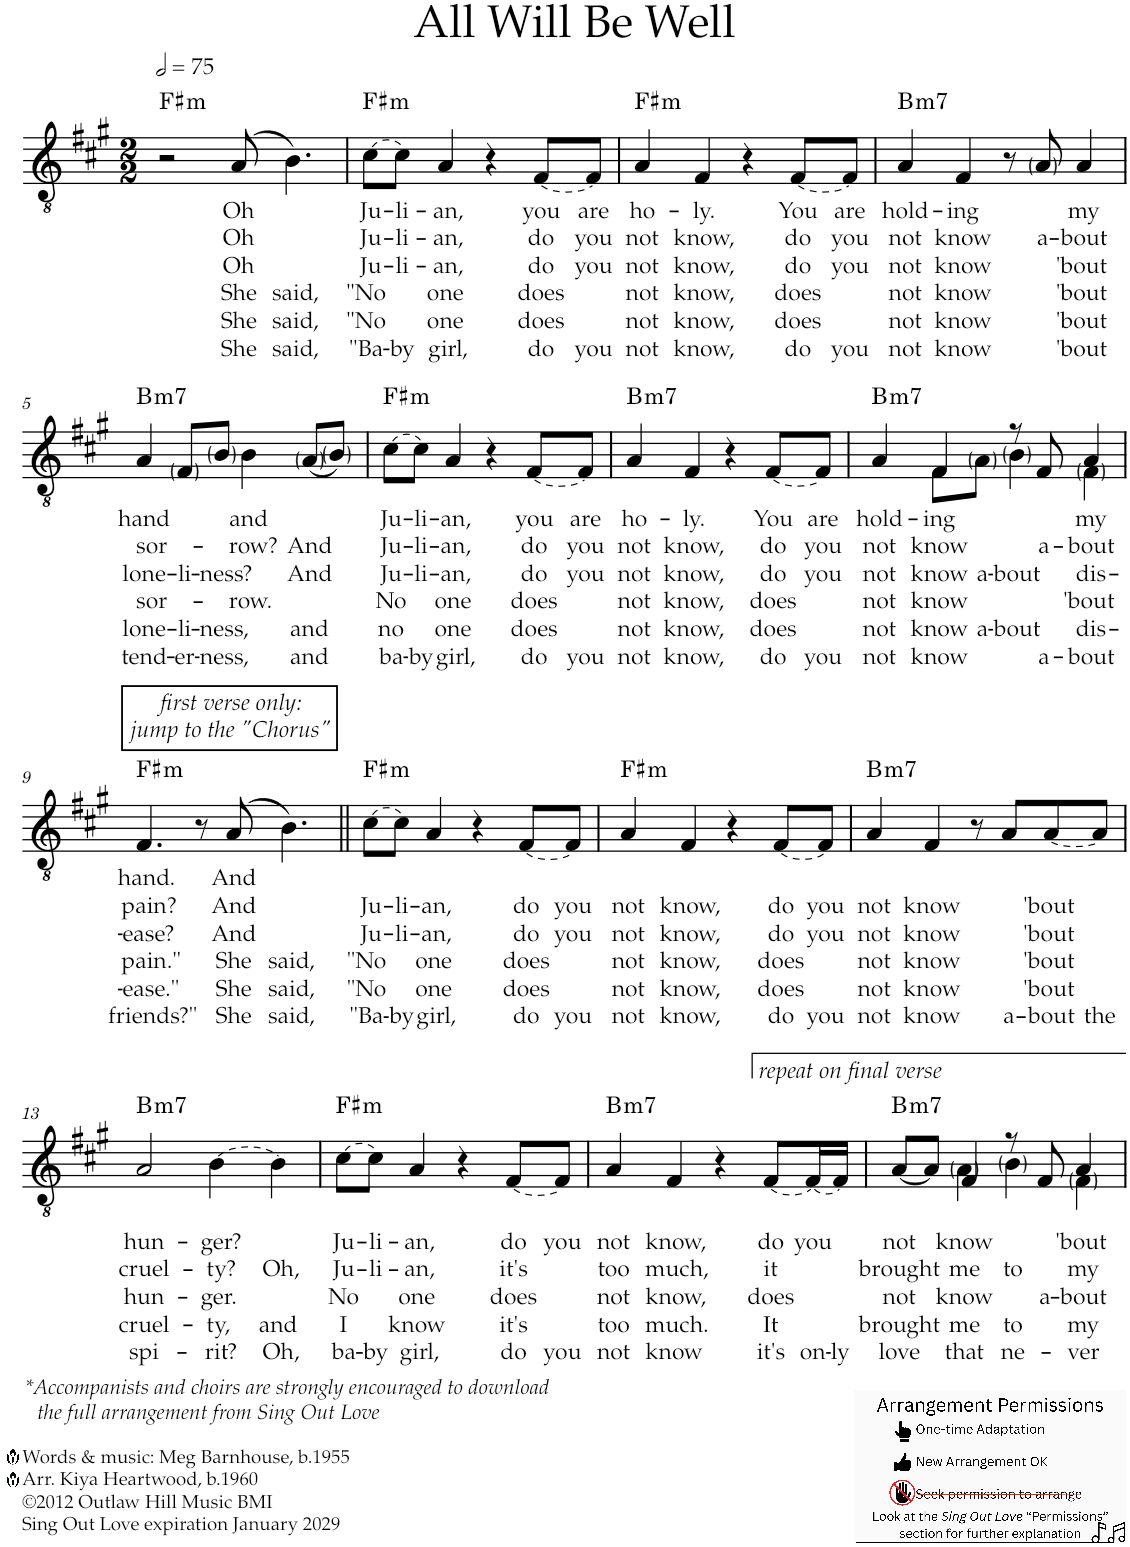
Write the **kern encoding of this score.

**kern	**text	**text	**text	**text	**text	**text	**harte
*part1	*part1	*part1	*part1	*part1	*part1	*part1	*part1
*staff1	*staff1	*staff1	*staff1	*staff1	*staff1	*staff1	*
*I"Violin	*	*	*	*	*	*	*
*I'Vln	*	*	*	*	*	*	*
*clefGv2	*	*	*	*	*	*	*
*k[f#c#g#]	*	*	*	*	*	*	*
*M2/2	*	*	*	*	*	*	*
*MM150	*	*	*	*	*	*	*
=1	=1	=1	=1	=1	=1	=1	=1
!	!	!	!	!	!	!	!LO:H:kt=m
2r	.	.	.	.	.	.	F#:min
!	!LO:LY:b	!LO:LY:b	!LO:LY:b	!LO:LY:b	!LO:LY:b	!LO:LY:b	!
(8A/	Oh	Oh	Oh	She	She	She	.
!	!	!	!	!LO:LY:b	!LO:LY:b	!LO:LY:b	!
4.B\)	.	.	.	said,	said,	said,	.
=2	=2	=2	=2	=2	=2	=2	=2
!LO:T:dash	!LO:LY:b	!LO:LY:b	!LO:LY:b	!LO:LY:b	!LO:LY:b	!LO:LY:b	!LO:H:kt=m
[8c#\L	Ju-	Ju-	Ju-	"No	"No	"Ba-	F#:min
!	!LO:LY:b	!LO:LY:b	!LO:LY:b	!	!	!LO:LY:b	!
8c#\J]	-li-	-li-	-li-	.	.	-by	.
!	!LO:LY:b	!LO:LY:b	!LO:LY:b	!LO:LY:b	!LO:LY:b	!LO:LY:b	!
4A/	-an,	-an,	-an,	one	one	girl,	.
4r	.	.	.	.	.	.	.
!LO:T:dash	!LO:LY:b	!LO:LY:b	!LO:LY:b	!LO:LY:b	!LO:LY:b	!LO:LY:b	!
[8F#/L	you	do	do	does	does	do	.
!	!LO:LY:b	!LO:LY:b	!LO:LY:b	!	!	!LO:LY:b	!
8F#/J]	are	you	you	.	.	you	.
=3	=3	=3	=3	=3	=3	=3	=3
!	!LO:LY:b	!LO:LY:b	!LO:LY:b	!LO:LY:b	!LO:LY:b	!LO:LY:b	!LO:H:kt=m
4A/	ho-	not	not	not	not	not	F#:min
!	!LO:LY:b	!LO:LY:b	!LO:LY:b	!LO:LY:b	!LO:LY:b	!LO:LY:b	!
4F#/	-ly.	know,	know,	know,	know,	know,	.
4r	.	.	.	.	.	.	.
!LO:T:dash	!LO:LY:b	!LO:LY:b	!LO:LY:b	!LO:LY:b	!LO:LY:b	!LO:LY:b	!
[8F#/L	You	do	do	does	does	do	.
!	!LO:LY:b	!LO:LY:b	!LO:LY:b	!	!	!LO:LY:b	!
8F#/J]	are	you	you	.	.	you	.
=4	=4	=4	=4	=4	=4	=4	=4
!	!LO:LY:b	!LO:LY:b	!LO:LY:b	!LO:LY:b	!LO:LY:b	!LO:LY:b	!LO:H:kt=m7
4A/	hold-	not	not	not	not	not	B:min7
!	!LO:LY:b	!LO:LY:b	!LO:LY:b	!LO:LY:b	!LO:LY:b	!LO:LY:b	!
4F#/	-ing	know	know	know	know	know	.
8r	.	.	.	.	.	.	.
!	!	!LO:LY:b	!	!	!	!	!
8A/	.	a-	.	.	.	.	.
!	!LO:LY:b	!LO:LY:b	!LO:LY:b	!LO:LY:b	!LO:LY:b	!LO:LY:b	!
4A/	my	-bout	-'bout	-'bout	-'bout	'bout	.
!!LO:LB:g=z
=5	=5	=5	=5	=5	=5	=5	=5
!	!LO:LY:b	!LO:LY:b	!LO:LY:b	!LO:LY:b	!LO:LY:b	!LO:LY:b	!LO:H:kt=m7
4A/	hand	sor-	lone-	sor-	lone-	tend-	B:min7
!	!	!	!LO:LY:b	!	!LO:LY:b	!LO:LY:b	!
8F#/L	.	.	-li-	.	-li-	-er-	.
!	!	!	!LO:LY:b	!	!LO:LY:b	!LO:LY:b	!
8B/J	.	.	-ness?	.	-ness,	-ness,	.
!	!LO:LY:b	!LO:LY:b	!	!LO:LY:b	!	!	!
4B\	and	-row?	.	-row.	.	.	.
!	!	!LO:LY:b	!LO:LY:b	!	!LO:LY:b	!LO:LY:b	!
(8A/L	.	And	And	.	and	and	.
8B/J)	.	.	.	.	.	.	.
=6	=6	=6	=6	=6	=6	=6	=6
!LO:T:dash	!LO:LY:b	!LO:LY:b	!LO:LY:b	!LO:LY:b	!LO:LY:b	!LO:LY:b	!LO:H:kt=m
[8c#\L	Ju-	Ju-	Ju-	No	no	ba-	F#:min
!	!LO:LY:b	!LO:LY:b	!LO:LY:b	!	!	!LO:LY:b	!
8c#\J]	-li-	-li-	-li-	.	.	-by	.
!	!LO:LY:b	!LO:LY:b	!LO:LY:b	!LO:LY:b	!LO:LY:b	!LO:LY:b	!
4A/	-an,	-an,	-an,	one	one	girl,	.
4r	.	.	.	.	.	.	.
!LO:T:dash	!LO:LY:b	!LO:LY:b	!LO:LY:b	!LO:LY:b	!LO:LY:b	!LO:LY:b	!
[8F#/L	you	do	do	does	does	do	.
!	!LO:LY:b	!LO:LY:b	!LO:LY:b	!	!	!LO:LY:b	!
8F#/J]	are	you	you	.	.	you	.
=7	=7	=7	=7	=7	=7	=7	=7
!	!LO:LY:b	!LO:LY:b	!LO:LY:b	!LO:LY:b	!LO:LY:b	!LO:LY:b	!LO:H:kt=m7
4A/	ho-	not	not	not	not	not	B:min7
!	!LO:LY:b	!LO:LY:b	!LO:LY:b	!LO:LY:b	!LO:LY:b	!LO:LY:b	!
4F#/	-ly.	know,	know,	know,	know,	know,	.
4r	.	.	.	.	.	.	.
!LO:T:dash	!LO:LY:b	!LO:LY:b	!LO:LY:b	!LO:LY:b	!LO:LY:b	!LO:LY:b	!
[8F#/L	You	do	do	does	does	do	.
!	!LO:LY:b	!LO:LY:b	!LO:LY:b	!	!	!LO:LY:b	!
8F#/J]	are	you	you	.	.	you	.
=8	=8	=8	=8	=8	=8	=8	=8
!	!LO:LY:b	!LO:LY:b	!LO:LY:b	!LO:LY:b	!LO:LY:b	!LO:LY:b	!LO:H:kt=m7
*^	*	*	*	*	*	*	*
4A/	4ryy	hold-	not	not	not	not	not	B:min7
!	!	!LO:LY:b	!	!	!LO:LY:b	!LO:LY:b	!LO:LY:b	!
!	!	!	!LO:LY:b	!LO:LY:b	!	!	!	!
4F#/	8F#\L	.	know	know	know	know	know	.
!	!	!	!	!LO:LY:b	!	!LO:LY:b	!	!
.	8A\J	.	.	a-	.	a-	.	.
!	!	!	!	!LO:LY:b	!	!LO:LY:b	!	!
8r	4B\	.	.	-bout	.	-bout	.	.
!	!	!	!LO:LY:b	!	!	!	!LO:LY:b	!
8F#/	.	.	a-	.	.	.	a-	.
!	!	!LO:LY:b	!LO:LY:b	!LO:LY:b	!	!LO:LY:b	!LO:LY:b	!
!	!	!	!	!	!LO:LY:b	!	!	!
4A/	4F#\	.	.	.	'bout	dis-	-bout	.
!!LO:LB:g=z	!!
!!LO:REH:place=s1:a:t=jump to the "Chorus"	!!
!!LO:REH:place=s1:a:i:cj:t=first verse only&colon;	!!
=9	=9	=9	=9	=9	=9	=9	=9	=9
!	!	!LO:LY:b	!LO:LY:b	!LO:LY:b	!LO:LY:b	!LO:LY:b	!LO:LY:b	!LO:H:kt=m
*v	*v	*	*	*	*	*	*	*
4.F#/	hand.	pain?	-ease?	pain."	-ease."	friends?"	F#:min
8r	.	.	.	.	.	.	.
!	!LO:LY:b	!LO:LY:b	!LO:LY:b	!LO:LY:b	!LO:LY:b	!LO:LY:b	!
(8A/	And	And	-And	She	She	She	.
!	!	!	!	!LO:LY:b	!LO:LY:b	!LO:LY:b	!
4.B\)	.	.	.	said,	said,	said,	.
=10||	=10||	=10||	=10||	=10||	=10||	=10||	=10||
!LO:T:dash	!	!LO:LY:b	!LO:LY:b	!LO:LY:b	!LO:LY:b	!LO:LY:b	!LO:H:kt=m
[8c#\L	.	Ju-	Ju-	"No	"No	"Ba-	F#:min
!	!	!LO:LY:b	!LO:LY:b	!	!	!LO:LY:b	!
8c#\J]	.	-li-	-li-	.	.	-by	.
!	!	!LO:LY:b	!LO:LY:b	!LO:LY:b	!LO:LY:b	!LO:LY:b	!
4A/	.	-an,	-an,	one	one	girl,	.
4r	.	.	.	.	.	.	.
!LO:T:dash	!	!LO:LY:b	!LO:LY:b	!LO:LY:b	!LO:LY:b	!LO:LY:b	!
[8F#/L	.	do	do	does	does	do	.
!	!	!LO:LY:b	!LO:LY:b	!	!	!LO:LY:b	!
8F#/J]	.	you	you	.	.	you	.
=11	=11	=11	=11	=11	=11	=11	=11
!	!	!LO:LY:b	!LO:LY:b	!LO:LY:b	!LO:LY:b	!LO:LY:b	!LO:H:kt=m
4A/	.	not	not	not	not	not	F#:min
!	!	!LO:LY:b	!LO:LY:b	!LO:LY:b	!LO:LY:b	!LO:LY:b	!
4F#/	.	know,	know,	know,	know,	know,	.
4r	.	.	.	.	.	.	.
!LO:T:dash	!	!LO:LY:b	!LO:LY:b	!LO:LY:b	!LO:LY:b	!LO:LY:b	!
[8F#/L	.	do	do	does	does	do	.
!	!	!LO:LY:b	!LO:LY:b	!	!	!LO:LY:b	!
8F#/J]	.	you	you	.	.	you	.
=12	=12	=12	=12	=12	=12	=12	=12
!	!	!LO:LY:b	!LO:LY:b	!LO:LY:b	!LO:LY:b	!LO:LY:b	!LO:H:kt=m7
4A/	.	not	not	not	not	not	B:min7
!	!	!LO:LY:b	!LO:LY:b	!LO:LY:b	!LO:LY:b	!LO:LY:b	!
4F#/	.	know	know	know	know	know	.
8r	.	.	.	.	.	.	.
!	!	!	!	!	!	!LO:LY:b	!
8A/L	.	.	.	.	.	a-	.
!LO:T:dash	!	!LO:LY:b	!LO:LY:b	!LO:LY:b	!LO:LY:b	!LO:LY:b	!
[8A/	.	-'bout	-'bout	'bout	'bout	-bout	.
!	!	!	!	!	!	!LO:LY:b	!
8A/J]	.	.	.	.	.	the	.
!!LO:LB:g=z
=13	=13	=13	=13	=13	=13	=13	=13
!	!	!LO:LY:b	!LO:LY:b	!LO:LY:b	!LO:LY:b	!LO:LY:b	!LO:H:kt=m7
2A/	.	hun-	cruel-	hun-	cruel-	spi-	B:min7
!LO:T:dash	!	!LO:LY:b	!LO:LY:b	!LO:LY:b	!LO:LY:b	!LO:LY:b	!
[4B\	.	-ger?	-ty?	-ger.	-ty,	-rit?	.
!	!	!	!LO:LY:b	!	!LO:LY:b	!LO:LY:b	!
4B\]	.	.	Oh,	.	and	Oh,	.
=14	=14	=14	=14	=14	=14	=14	=14
!LO:T:dash	!	!LO:LY:b	!LO:LY:b	!LO:LY:b	!LO:LY:b	!LO:LY:b	!LO:H:kt=m
[8c#\L	.	Ju-	Ju-	No	I	ba-	F#:min
!	!	!LO:LY:b	!LO:LY:b	!	!	!LO:LY:b	!
8c#\J]	.	-li-	-li-	.	.	-by	.
!	!	!LO:LY:b	!LO:LY:b	!LO:LY:b	!LO:LY:b	!LO:LY:b	!
4A/	.	-an,	-an,	one	know	girl,	.
4r	.	.	.	.	.	.	.
!LO:T:dash	!	!LO:LY:b	!LO:LY:b	!LO:LY:b	!LO:LY:b	!LO:LY:b	!
[8F#/L	.	do	it's	does	it's	do	.
!	!	!LO:LY:b	!	!	!	!LO:LY:b	!
8F#/J]	.	you	.	.	.	you	.
=15	=15	=15	=15	=15	=15	=15	=15
!	!	!LO:LY:b	!LO:LY:b	!LO:LY:b	!LO:LY:b	!LO:LY:b	!LO:H:kt=m7
4A/	.	not	too	not	too	not	B:min7
!	!	!LO:LY:b	!LO:LY:b	!LO:LY:b	!LO:LY:b	!LO:LY:b	!
4F#/	.	know,	much,	know,	much.	know	.
4r	.	.	.	.	.	.	.
!LO:T:dash	!	!LO:LY:b	!LO:LY:b	!LO:LY:b	!LO:LY:b	!LO:LY:b	!
[8F#/L	.	do	it	does	It	it's	.
!	!	!LO:LY:b	!	!	!	!LO:LY:b	!
16F#/L_	.	you	.	.	.	on-	.
!	!	!	!	!	!	!LO:LY:b	!
16F#/JJ]	.	.	.	.	.	-ly	.
=16	=16	=16	=16	=16	=16	=16	=16
!	!	!LO:LY:b	!LO:LY:b	!LO:LY:b	!LO:LY:b	!LO:LY:b	!LO:H:kt=m7
*^	*	*	*	*	*	*	*
[8A/L	4ryy	.	not	brought	not	brought	love	B:min7
8A/J]	.	.	.	.	.	.	.	.
!	!	!	!LO:LY:b	!LO:LY:b	!LO:LY:b	!LO:LY:b	!LO:LY:b	!
4F#/	4A\	.	know	me	know	me	that	.
!	!	!	!	!LO:LY:b	!	!LO:LY:b	!LO:LY:b	!
8r	4B\	.	.	to	.	to	ne-	.
!	!	!	!	!	!LO:LY:b	!	!	!
8F#/	.	.	.	.	a-	.	.	.
!	!	!	!LO:LY:b	!LO:LY:b	!LO:LY:b	!	!	!
!	!	!	!	!	!	!LO:LY:b	!LO:LY:b	!
4A/	4F#\	.	.	.	.	my	-ver	.
*v	*v	*	*	*	*	*	*	*
=	=	=	=	=	=	=	=
*-	*-	*-	*-	*-	*-	*-	*-
